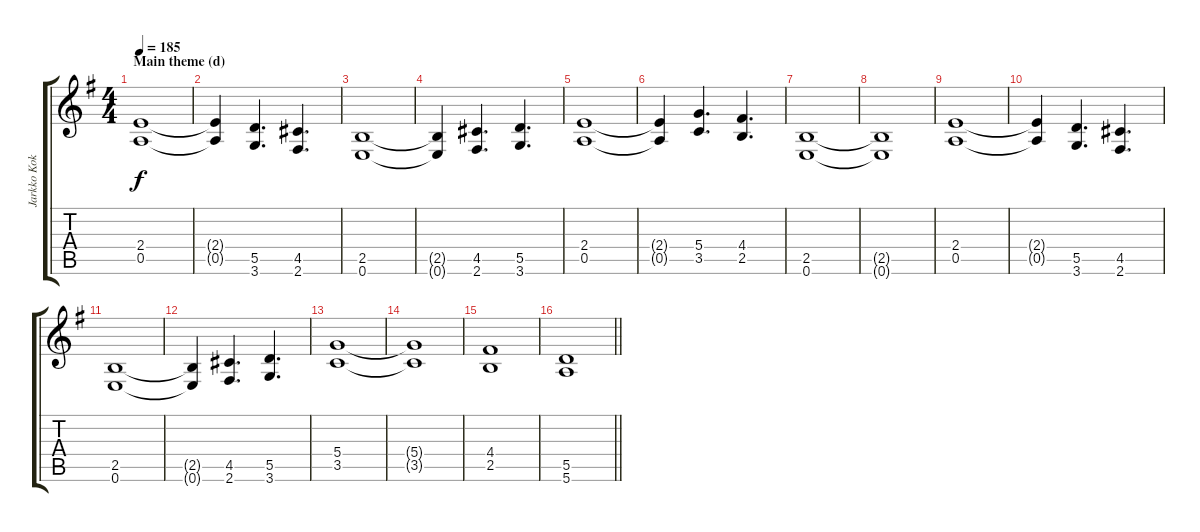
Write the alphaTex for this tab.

\track ("Jarkko Kokko (guitar) " "Jarkko Kok") {instrument distortionguitar}
\staff {score tabs}
\tuning (E4 B3 G3 D3 A2 E2) {hide}
\ts (4 4)
\section ("" "Main theme (d)")
\tempo 185
\clef g2
\ks eminor
(2.4 0.5).1{dy f} |
(2.4{t} 0.5{t}).4 (5.5 3.6).4{d} (4.5 2.6).4{d} |
(2.5 0.6).1 |
(2.5{t} 0.6{t}).4 (4.5 2.6).4{d} (5.5 3.6).4{d} |
(2.4 0.5).1 |
(2.4{t} 0.5{t}).4 (5.4 3.5).4{d} (4.4 2.5).4{d} |
(2.5 0.6).1 |
(2.5{t} 0.6{t}).1 |
(2.4 0.5).1 |
(2.4{t} 0.5{t}).4 (5.5 3.6).4{d} (4.5 2.6).4{d} |
(2.5 0.6).1 |
(2.5{t} 0.6{t}).4 (4.5 2.6).4{d} (5.5 3.6).4{d} |
(5.4 3.5).1 |
(5.4{t} 3.5{t}).1 |
(4.4 2.5).1 |
\barLineRight lightlight
(5.5 5.6).1
